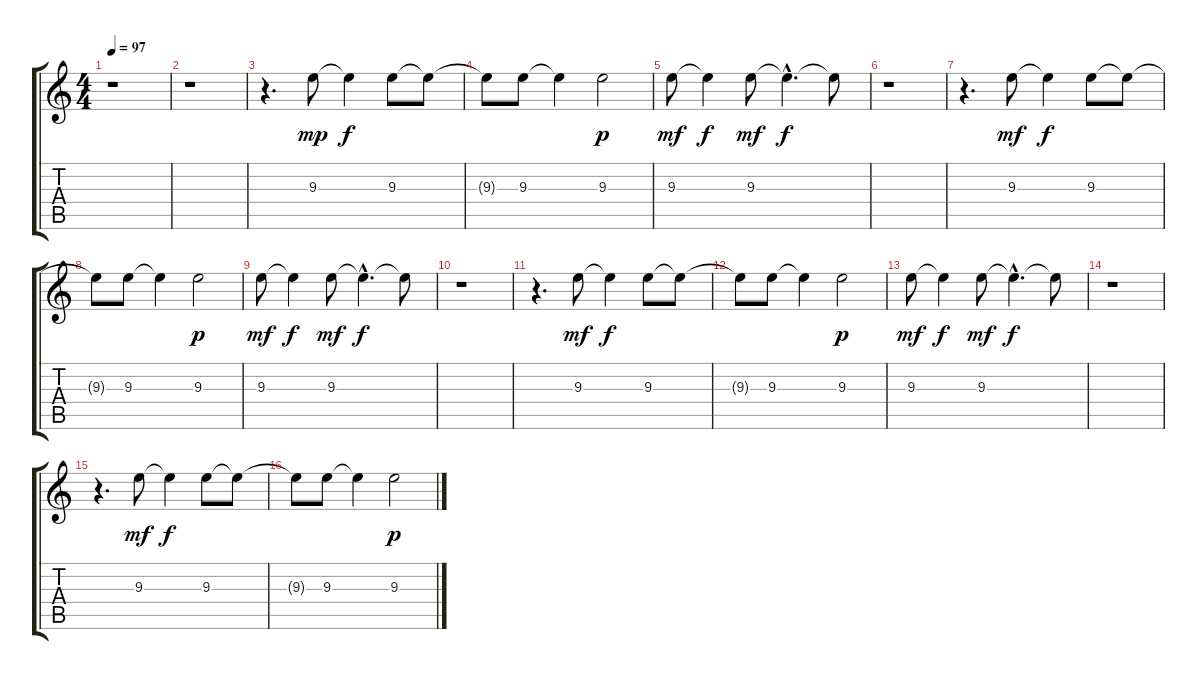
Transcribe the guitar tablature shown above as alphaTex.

\track "" {instrument distortionguitar}
\staff {score tabs}
\tuning (E4 B3 G3 D3 A2 E2) {hide}
\ts (4 4)
\tempo 97
\clef g2
\ks c
r.1{dy f} |
\section ("" "")
r.1 |
r.4{d volume 12} 9.3.8{dy mp volume 8} 9.3{t}.4{dy f} 9.3.8{volume 12} 9.3{t}.8{volume 9} |
9.3{t}.8 9.3.8{volume 12} 9.3{t}.4{volume 10} 9.3.2{dy p volume 12} |
9.3.8{dy mf volume 12} 9.3{t}.4{dy f volume 8} 9.3.8{dy mf volume 12} 9.3{hac t}.4{d dy f volume 8} 9.3{t}.8 |
r.1 |
r.4{d volume 12} 9.3.8{dy mf volume 8} 9.3{t}.4{dy f} 9.3.8{volume 12} 9.3{t}.8{volume 9} |
9.3{t}.8 9.3.8{volume 12} 9.3{t}.4{volume 10} 9.3.2{dy p volume 12} |
9.3.8{dy mf volume 12} 9.3{t}.4{dy f volume 9} 9.3.8{dy mf volume 12} 9.3{hac t}.4{d dy f volume 8} 9.3{t}.8 |
r.1 |
r.4{d volume 11} 9.3.8{dy mf volume 8} 9.3{t}.4{dy f} 9.3.8{volume 11} 9.3{t}.8{volume 7} |
9.3{t}.8 9.3.8{volume 11} 9.3{t}.4{volume 8} 9.3.2{dy p volume 10} |
9.3.8{dy mf volume 10} 9.3{t}.4{dy f volume 6} 9.3.8{dy mf volume 10} 9.3{hac t}.4{d dy f volume 6} 9.3{t}.8 |
r.1 |
r.4{d volume 9} 9.3.8{dy mf volume 5} 9.3{t}.4{dy f} 9.3.8{volume 9} 9.3{t}.8{volume 5} |
9.3{t}.8 9.3.8{volume 9} 9.3{t}.4{volume 5} 9.3.2{dy p volume 9}
